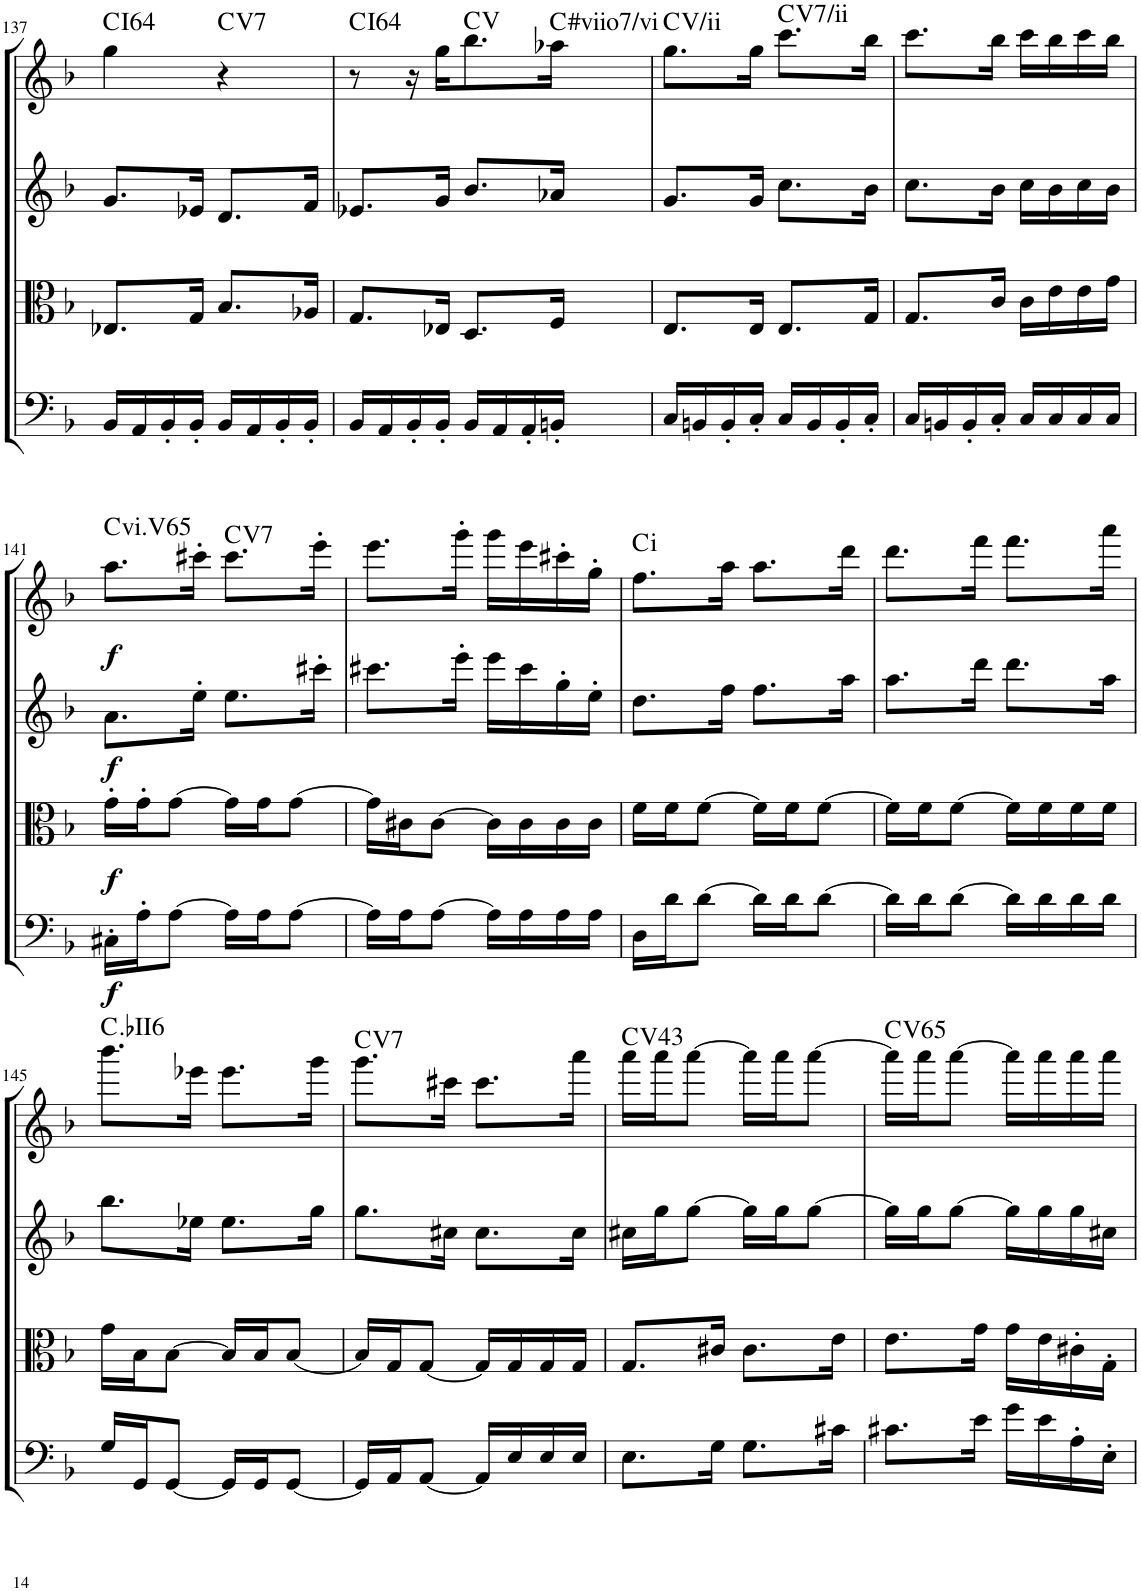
**kern	**dynam	**kern	**dynam	**kern	**dynam	**kern	**dynam	**harte
*part4	*part4	*part3	*part3	*part2	*part2	*part1	*part1	*part1
*staff4	*staff4	*staff3	*staff3	*staff2	*staff2	*staff1	*staff1	*
*I"Cello	*	*I"Viola	*	*I"2nd Violin	*	*I"1st Violin	*	*
*	*	*I'Vla	*	*I'Vln	*	*I'Vln	*	*
!!LO:PB:g=z
*clefF4	*	*clefC3	*	*clefG2	*	*clefG2	*	*
*k[b-]	*	*k[b-]	*	*k[b-]	*	*k[b-]	*	*
*F:	*	*F:	*	*F:	*	*F:	*	*
*M2/4	*	*M2/4	*	*M2/4	*	*M2/4	*	*
=137	=137	=137	=137	=137	=137	=137	=137	=137
!	!	!	!	!	!	!	!	!LO:H:kt=64
16BB-/LL	.	8.E-X/L	.	8.g/L	.	4gg\	.	C:maj
16AA/	.	.	.	.	.	.	.	.
16BB-'/	.	.	.	.	.	.	.	.
16BB-'/JJ	.	16G/Jk	.	16e-X/Jk	.	.	.	.
!	!	!	!	!	!	!	!	!LO:H:kt=7
16BB-/LL	.	8.B-/L	.	8.d/L	.	4r	.	C:7
16AA/	.	.	.	.	.	.	.	.
16BB-'/	.	.	.	.	.	.	.	.
16BB-'/JJ	.	16A-X/Jk	.	16f/Jk	.	.	.	.
=138	=138	=138	=138	=138	=138	=138	=138	=138
!	!	!	!	!	!	!	!	!LO:H:kt=64
16BB-/LL	.	8.G/L	.	8.e-X/L	.	8r	.	C:maj
16AA/	.	.	.	.	.	.	.	.
16BB-'/	.	.	.	.	.	16r	.	.
16BB-'/JJ	.	16E-X/Jk	.	16g/Jk	.	16gg\KL	.	.
16BB-/LL	.	8.D/L	.	8.b-/L	.	8.bb-\	.	C:maj
16AA/	.	.	.	.	.	.	.	.
16AA'/	.	.	.	.	.	.	.	.
!	!	!	!	!	!	!	!	!LO:H:kt=#viio
16BBn'/JJ	.	16F/Jk	.	16a-X/Jk	.	16aa-X\Jk	.	.
=139	=139	=139	=139	=139	=139	=139	=139	=139
16C/LL	.	8.E/L	.	8.g/L	.	8.gg\L	.	C:maj
16BBn/	.	.	.	.	.	.	.	.
16BB'/	.	.	.	.	.	.	.	.
16C'/JJ	.	16E/Jk	.	16g/Jk	.	16gg\Jk	.	.
!	!	!	!	!	!	!	!	!LO:H:kt=7/
16C/LL	.	8.E/L	.	8.cc\L	.	8.ccc\L	.	C:maj
16BB/	.	.	.	.	.	.	.	.
16BB'/	.	.	.	.	.	.	.	.
16C'/JJ	.	16G/Jk	.	16b-\Jk	.	16bb-\Jk	.	.
=140	=140	=140	=140	=140	=140	=140	=140	=140
16C/LL	.	8.G/L	.	8.cc\L	.	8.ccc\L	.	.
16BBn/	.	.	.	.	.	.	.	.
16BB'/	.	.	.	.	.	.	.	.
16C'/JJ	.	16c/Jk	.	16b-\Jk	.	16bb-\Jk	.	.
16C/LL	.	16c\LL	.	16cc\LL	.	16ccc\LL	.	.
16C/	.	16e\	.	16b-\	.	16bb-\	.	.
16C/	.	16e\	.	16cc\	.	16ccc\	.	.
16C/JJ	.	16g\JJ	.	16b-\JJ	.	16bb-\JJ	.	.
!!LO:LB:g=z
=141	=141	=141	=141	=141	=141	=141	=141	=141
!	!LO:DY:b	!	!LO:DY:b	!	!LO:DY:b	!	!LO:DY:b	!LO:H:kt=65
16C#X'\LL	f	16g'\LL	f	8.a\L	f	8.aa\L	f	C:maj
16A'\J	.	16g'\J	.	.	.	.	.	.
[8A\J	.	[8g\J	.	.	.	.	.	.
.	.	.	.	16ee'\Jk	.	16ccc#X'\Jk	.	.
!	!	!	!	!	!	!	!	!LO:H:kt=7
16A\LL]	.	16g\LL]	.	8.ee\L	.	8.ccc#\L	.	C:7
16A\J	.	16g\J	.	.	.	.	.	.
[8A\J	.	[8g\J	.	.	.	.	.	.
.	.	.	.	16ccc#X'\Jk	.	16eee'\Jk	.	.
=142	=142	=142	=142	=142	=142	=142	=142	=142
16A\LL]	.	16g\LL]	.	8.ccc#X\L	.	8.eee\L	.	.
16A\J	.	16c#X\J	.	.	.	.	.	.
[8A\J	.	[8c#\J	.	.	.	.	.	.
.	.	.	.	16eee'\Jk	.	16ggg'\Jk	.	.
16A\LL]	.	16c#\LL]	.	16eee\LL	.	16ggg\LL	.	.
16A\	.	16c#\	.	16ccc#\	.	16eee\	.	.
16A\	.	16c#\	.	16gg'\	.	16ccc#X'\	.	.
16A\JJ	.	16c#\JJ	.	16ee'\JJ	.	16gg'\JJ	.	.
=143	=143	=143	=143	=143	=143	=143	=143	=143
!	!	!	!	!	!	!	!	!LO:H:kt=i
16D\LL	.	16f\LL	.	8.dd\L	.	8.ff\L	.	.
16d\J	.	16f\J	.	.	.	.	.	.
[8d\J	.	[8f\J	.	.	.	.	.	.
.	.	.	.	16ff\Jk	.	16aa\Jk	.	.
16d\LL]	.	16f\LL]	.	8.ff\L	.	8.aa\L	.	.
16d\J	.	16f\J	.	.	.	.	.	.
[8d\J	.	[8f\J	.	.	.	.	.	.
.	.	.	.	16aa\Jk	.	16ddd\Jk	.	.
=144	=144	=144	=144	=144	=144	=144	=144	=144
16d\LL]	.	16f\LL]	.	8.aa\L	.	8.ddd\L	.	.
16d\J	.	16f\J	.	.	.	.	.	.
[8d\J	.	[8f\J	.	.	.	.	.	.
.	.	.	.	16ddd\Jk	.	16fff\Jk	.	.
16d\LL]	.	16f\LL]	.	8.ddd\L	.	8.fff\L	.	.
16d\	.	16f\	.	.	.	.	.	.
16d\	.	16f\	.	.	.	.	.	.
16d\JJ	.	16f\JJ	.	16aa\Jk	.	16aaa\Jk	.	.
!!LO:LB:g=z
=145	=145	=145	=145	=145	=145	=145	=145	=145
!	!	!	!	!	!	!	!	!LO:H:kt=6
16G/LL	.	16g\LL	.	8.bb-\L	.	8.bbb-\L	.	C:maj6
16GG/J	.	16B-\J	.	.	.	.	.	.
[8GG/J	.	[8B-\J	.	.	.	.	.	.
.	.	.	.	16ee-X\Jk	.	16eee-X\Jk	.	.
16GG/LL]	.	16B-/LL]	.	8.ee-\L	.	8.eee-\L	.	.
16GG/J	.	16B-/J	.	.	.	.	.	.
[8GG/J	.	[8B-/J	.	.	.	.	.	.
.	.	.	.	16gg\Jk	.	16ggg\Jk	.	.
=146	=146	=146	=146	=146	=146	=146	=146	=146
!	!	!	!	!	!	!	!	!LO:H:kt=7
16GG/LL]	.	16B-/LL]	.	8.gg\L	.	8.ggg\L	.	C:7
16AA/J	.	16G/J	.	.	.	.	.	.
[8AA/J	.	[8G/J	.	.	.	.	.	.
.	.	.	.	16cc#X\Jk	.	16ccc#X\Jk	.	.
16AA/LL]	.	16G/LL]	.	8.cc#\L	.	8.ccc#\L	.	.
16E/	.	16G/	.	.	.	.	.	.
16E/	.	16G/	.	.	.	.	.	.
16E/JJ	.	16G/JJ	.	16cc#\Jk	.	16aaa\Jk	.	.
=147	=147	=147	=147	=147	=147	=147	=147	=147
!	!	!	!	!	!	!	!	!LO:H:kt=43
8.E\L	.	8.G/L	.	16cc#X\LL	.	16aaa\LL	.	C:maj
.	.	.	.	16gg\J	.	16aaa\J	.	.
.	.	.	.	[8gg\J	.	[8aaa\J	.	.
16G\Jk	.	16c#X/Jk	.	.	.	.	.	.
8.G\L	.	8.c#\L	.	16gg\LL]	.	16aaa\LL]	.	.
.	.	.	.	16gg\J	.	16aaa\J	.	.
.	.	.	.	[8gg\J	.	[8aaa\J	.	.
16c#X\Jk	.	16e\Jk	.	.	.	.	.	.
=148	=148	=148	=148	=148	=148	=148	=148	=148
!	!	!	!	!	!	!	!	!LO:H:kt=65
8.c#X\L	.	8.e\L	.	16gg\LL]	.	16aaa\LL]	.	C:maj
.	.	.	.	16gg\J	.	16aaa\J	.	.
.	.	.	.	[8gg\J	.	[8aaa\J	.	.
16e\Jk	.	16g\Jk	.	.	.	.	.	.
16g\LL	.	16g\LL	.	16gg\LL]	.	16aaa\LL]	.	.
16e\	.	16e\	.	16gg\	.	16aaa\	.	.
16A'\	.	16c#X'\	.	16gg\	.	16aaa\	.	.
16E'\JJ	.	16G'\JJ	.	16cc#X\JJ	.	16aaa\JJ	.	.
=	=	=	=	=	=	=	=	=
*-	*-	*-	*-	*-	*-	*-	*-	*-
